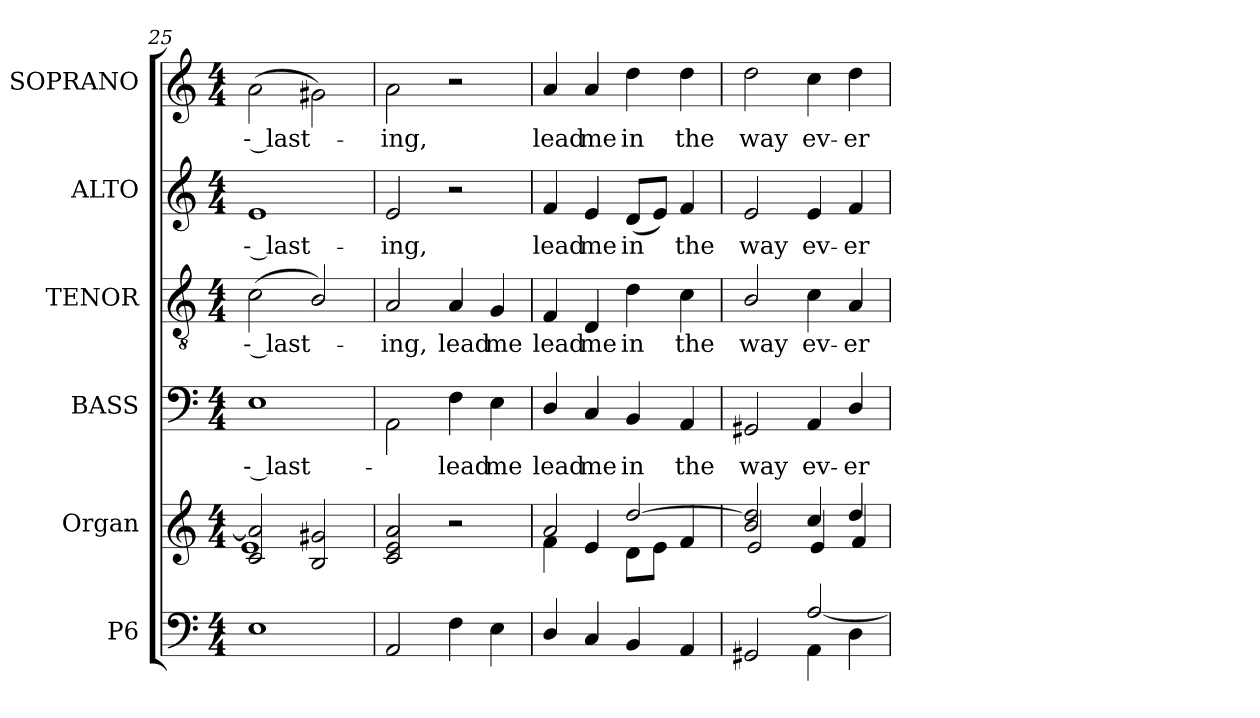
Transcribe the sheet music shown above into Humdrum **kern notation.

**kern	**kern	**kern	**text	**kern	**text	**kern	**text	**kern	**text
*part6	*part5	*part4	*part4	*part3	*part3	*part2	*part2	*part1	*part1
*staff6	*staff5	*staff4	*staff4	*staff3	*staff3	*staff2	*staff2	*staff1	*staff1
*I"P6	*I"Organ	*I"BASS	*	*I"TENOR	*	*I"ALTO	*	*I"SOPRANO	*
*	*I'A.	*I'B.	*	*I'T.	*	*I'A.	*	*I'S.	*
!!LO:PB:g=z
*clefF4	*clefG2	*clefF4	*	*clefGv2	*	*clefG2	*	*clefG2	*
*	*	*	*	*ITrd7c12	*	*	*	*	*
*k[]	*k[]	*k[]	*	*k[]	*	*k[]	*	*k[]	*
*C:	*C:	*C:	*	*C:	*	*C:	*	*C:	*
*M4/4	*M4/4	*M4/4	*	*M4/4	*	*M4/4	*	*M4/4	*
=25	=25	=25	=25	=25	=25	=25	=25	=25	=25
*	*^	*	*	*	*	*	*	*	*
!	!	!	!	!LO:LY:b:color=#000000	!	!	!	!	!	!
!	!	!	!	!	!	!LO:LY:b:color=#000000	!	!	!	!
!	!	!	!	!	!	!	!	!LO:LY:b:color=#000000	!	!
!	!	!	!	!	!	!	!	!	!	!LO:LY:b:color=#000000
1Ei	2ci/ 2ai]	1ei	1Ei	-- last-	(2Ci\	-- last-	1ei	-- last-	(2ai\	-- last-
.	2Bi/ 2g#Xi	.	.	.	2BBi/)	.	.	.	2g#Xi\)	.
*	*v	*v	*	*	*	*	*	*	*	*
=26	=26	=26	=26	=26	=26	=26	=26	=26	=26
!	!	!	!	!	!LO:LY:b:color=#000000	!	!	!	!
!	!	!	!	!	!	!	!LO:LY:b:color=#000000	!	!
!	!	!	!	!	!	!	!	!	!LO:LY:b:color=#000000
2AAi/	2ci/ 2ei 2ai	2AAi\	.	2AAi/	-ing,	2ei/	-ing,	2ai\	-ing,
!	!	!	!LO:LY:b:color=#000000	!	!	!	!	!	!
!	!	!	!	!	!LO:LY:b:color=#000000	!	!	!	!
4Fi\	2r	4Fi\	-lead	4AAi/	lead	2r	.	2r	.
!	!	!	!LO:LY:b:color=#000000	!	!	!	!	!	!
!	!	!	!	!	!LO:LY:b:color=#000000	!	!	!	!
4Ei\	.	4Ei\	me	4GGi/	me	.	.	.	.
=27	=27	=27	=27	=27	=27	=27	=27	=27	=27
*	*^	*	*	*	*	*	*	*	*
!	!	!	!	!LO:LY:b:color=#000000	!	!	!	!	!	!
!	!	!	!	!	!	!LO:LY:b:color=#000000	!	!	!	!
!	!	!	!	!	!	!	!	!LO:LY:b:color=#000000	!	!
!	!	!	!	!	!	!	!	!	!	!LO:LY:b:color=#000000
4Di/	2ai/	4fi\	4Di/	lead	4FFi/	lead	4fi/	lead	4ai/	lead
!	!	!	!	!LO:LY:b:color=#000000	!	!	!	!	!	!
!	!	!	!	!	!	!LO:LY:b:color=#000000	!	!	!	!
!	!	!	!	!	!	!	!	!LO:LY:b:color=#000000	!	!
!	!	!	!	!	!	!	!	!	!	!LO:LY:b:color=#000000
4Ci/	.	4ei/	4Ci/	me	4DDi/	me	4ei/	me	4ai/	me
!	!	!	!	!LO:LY:b:color=#000000	!	!	!	!	!	!
!	!	!	!	!	!	!LO:LY:b:color=#000000	!	!	!	!
!	!	!	!	!	!	!	!	!LO:LY:b:color=#000000	!	!
!	!	!	!	!	!	!	!	!	!	!LO:LY:b:color=#000000
4BBi/	[2ddi/	8di\L	4BBi/	in	4Di\	in	(8di/L	in	4ddi\	in
.	.	8ei\J	.	.	.	.	8ei/J)	.	.	.
!	!	!	!	!LO:LY:b:color=#000000	!	!	!	!	!	!
!	!	!	!	!	!	!LO:LY:b:color=#000000	!	!	!	!
!	!	!	!	!	!	!	!	!LO:LY:b:color=#000000	!	!
!	!	!	!	!	!	!	!	!	!	!LO:LY:b:color=#000000
4AAi/	.	4fi/	4AAi/	the	4Ci\	the	4fi/	the	4ddi\	the
=28	=28	=28	=28	=28	=28	=28	=28	=28	=28	=28
*^	*	*	*	*	*	*	*	*	*	*
!	!	!	!	!	!LO:LY:b:color=#000000	!	!	!	!	!	!
!	!	!	!	!	!	!	!LO:LY:b:color=#000000	!	!	!	!
!	!	!	!	!	!	!	!	!	!LO:LY:b:color=#000000	!	!
!	!	!	!	!	!	!	!	!	!	!	!LO:LY:b:color=#000000
2GG#Xi/	2ryy	2bi/ 2ddi]	2ei/	2GG#Xi/	way	2BBi/	way	2ei/	way	2ddi\	way
!	!	!	!	!	!LO:LY:b:color=#000000	!	!	!	!	!	!
!	!	!	!	!	!	!	!LO:LY:b:color=#000000	!	!	!	!
!	!	!	!	!	!	!	!	!	!LO:LY:b:color=#000000	!	!
!	!	!	!	!	!	!	!	!	!	!	!LO:LY:b:color=#000000
4AAi\	[2Ai/	4cci/	4ei/	4AAi/	ev-	4Ci\	ev-	4ei/	ev-	4cci\	ev-
!	!	!	!	!	!LO:LY:b:color=#000000	!	!	!	!	!	!
!	!	!	!	!	!	!	!LO:LY:b:color=#000000	!	!	!	!
!	!	!	!	!	!	!	!	!	!LO:LY:b:color=#000000	!	!
!	!	!	!	!	!	!	!	!	!	!	!LO:LY:b:color=#000000
4Di\	.	4ddi/	4fi/	4Di/	-er-	4AAi/	-er-	4fi/	-er-	4ddi\	-er-
*v	*v	*	*	*	*	*	*	*	*	*	*
*	*v	*v	*	*	*	*	*	*	*	*
=	=	=	=	=	=	=	=	=	=
*-	*-	*-	*-	*-	*-	*-	*-	*-	*-
